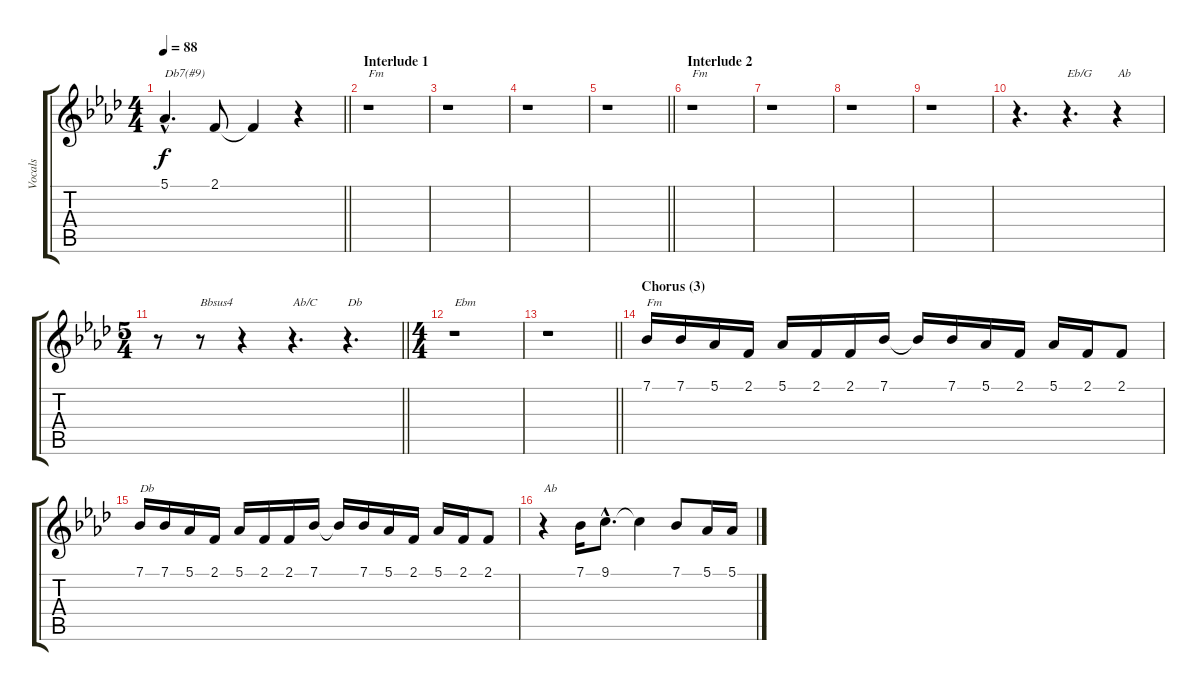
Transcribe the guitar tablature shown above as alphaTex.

\track ("Vocals" "Vocals") {instrument sopranosax}
\staff {score tabs}
\tuning (Eb4 Bb3 Gb3 Db3 Ab2 Eb2) {hide}
\ts (4 4)
\tempo 88
\clef g2
\barLineRight lightlight
\ks fminor
5.1{hac}.4{d txt "Db7(#9)" dy f} 2.1.8 2.1{t}.4 r.4 |
\section ("" "Interlude 1")
r.1{txt "Fm"} |
r.1 |
r.1 |
\barLineRight lightlight
r.1 |
\section ("" "Interlude 2")
r.1{txt "Fm"} |
r.1 |
r.1 |
r.1 |
r.4{d} r.4{d txt "Eb/G"} r.4{txt "Ab"} |
\ts (5 4)
\barLineRight lightlight
r.8 r.8{txt "Bbsus4"} r.4 r.4{d txt "Ab/C"} r.4{d txt "Db"} |
\ts (4 4)
r.1{txt "Ebm"} |
\barLineRight lightlight
r.1 |
\section ("" "Chorus (3)")
7.1.16{txt "Fm"} 7.1.16 5.1.16 2.1.16 5.1.16 2.1.16 2.1.16 7.1.16 7.1{t}.16 7.1.16 5.1.16 2.1.16 5.1.16 2.1.16 2.1.8 |
7.1.16{txt "Db"} 7.1.16 5.1.16 2.1.16 5.1.16 2.1.16 2.1.16 7.1.16 7.1{t}.16 7.1.16 5.1.16 2.1.16 5.1.16 2.1.16 2.1.8 |
r.4{txt "Ab"} 7.1.16 9.1{hac}.8{d} 9.1{t}.4 7.1.8 5.1.16 5.1.16
